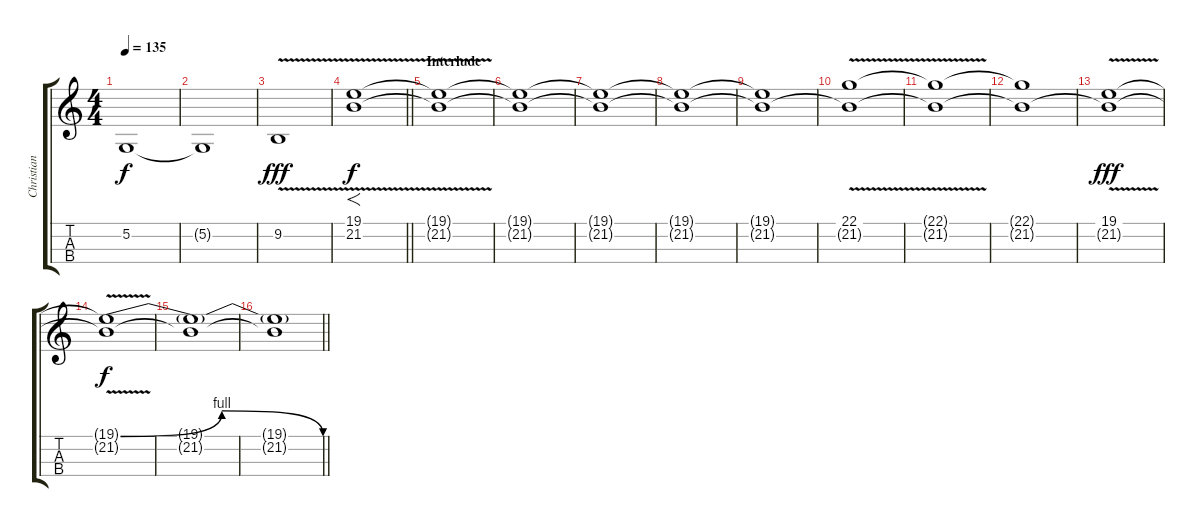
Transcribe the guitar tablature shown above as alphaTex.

\track ("Christian McAlhaney" "Christian ") {instrument pad1newage}
\staff {score tabs}
\tuning (A3 D3 G2 C2) {hide}
\ts (4 4)
\tempo 135
\clef g2
\ks c
5.2{t}.1{dy f} |
5.2{t}.1 |
9.2{v}.1{dy fff} |
\barLineRight lightlight
(19.1{v} 21.2).1{f dy f instrument overdrivenguitar} |
\section ("" "Interlude")
(19.1{t} 21.2{t}).1 |
(19.1{t} 21.2{t}).1 |
(19.1{t} 21.2{t}).1 |
(19.1{t} 21.2{t}).1 |
(19.1{t} 21.2{t}).1 |
(22.1{v} 21.2{t}).1 |
(22.1{t} 21.2{t}).1 |
(22.1{t} 21.2{t}).1 |
(19.1{v} 21.2{t}).1{dy fff} |
(19.1{be (bendrelease 0 0 20 4 50 4 60 0) t} 21.2{t}).1{dy f} |
(19.1{t} 21.2{t}).1 |
\barLineRight lightlight
(19.1{t} 21.2{t}).1
